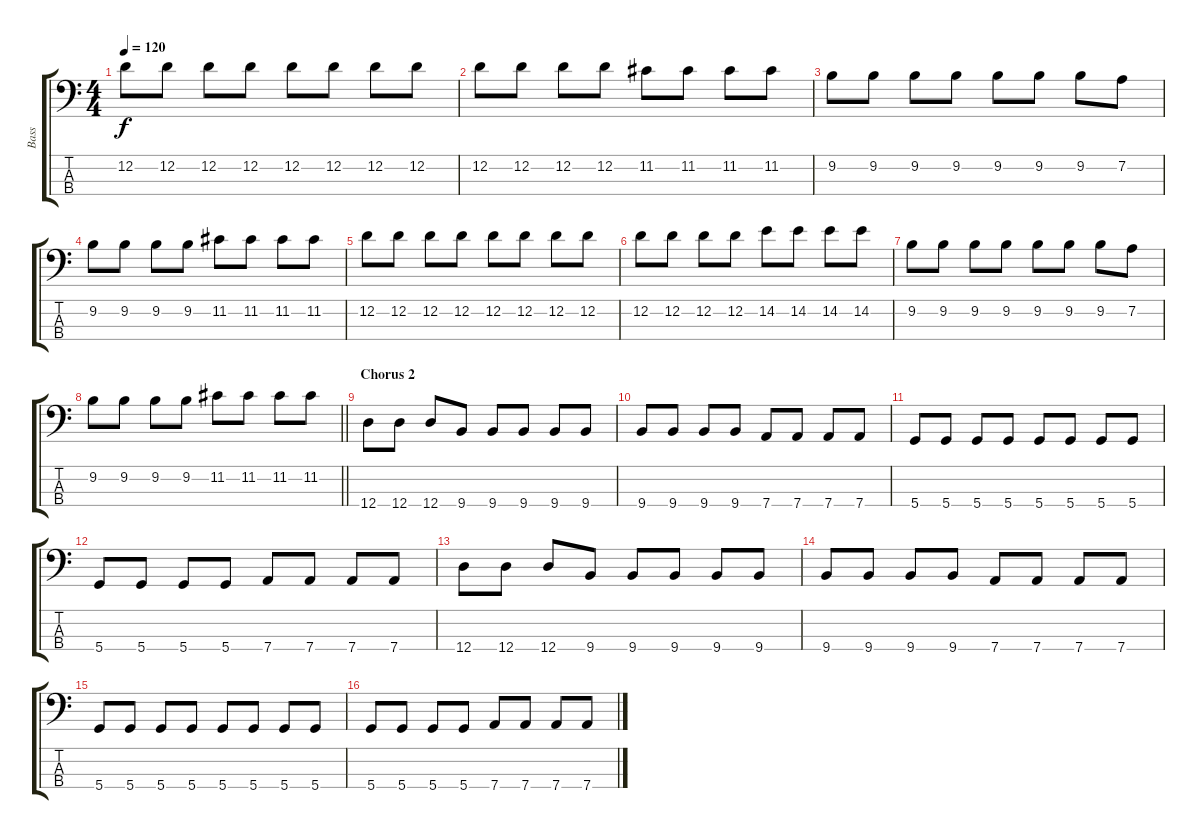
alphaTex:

\track ("Bass" "Bass") {instrument electricbasspick}
\staff {score tabs}
\tuning (G2 D2 A1 D1) {hide}
\ts (4 4)
\tempo 120
\clef f4
\ks c
12.2.8{dy f} 12.2.8 12.2.8 12.2.8 12.2.8 12.2.8 12.2.8 12.2.8 |
12.2.8 12.2.8 12.2.8 12.2.8 11.2.8 11.2.8 11.2.8 11.2.8 |
9.2.8 9.2.8 9.2.8 9.2.8 9.2.8 9.2.8 9.2.8 7.2.8 |
9.2.8 9.2.8 9.2.8 9.2.8 11.2.8 11.2.8 11.2.8 11.2.8 |
12.2.8 12.2.8 12.2.8 12.2.8 12.2.8 12.2.8 12.2.8 12.2.8 |
12.2.8 12.2.8 12.2.8 12.2.8 14.2.8 14.2.8 14.2.8 14.2.8 |
9.2.8 9.2.8 9.2.8 9.2.8 9.2.8 9.2.8 9.2.8 7.2.8 |
\barLineRight lightlight
9.2.8 9.2.8 9.2.8 9.2.8 11.2.8 11.2.8 11.2.8 11.2.8 |
\section ("" "Chorus 2")
12.4.8 12.4.8 12.4.8 9.4.8 9.4.8 9.4.8 9.4.8 9.4.8 |
9.4.8 9.4.8 9.4.8 9.4.8 7.4.8 7.4.8 7.4.8 7.4.8 |
5.4.8 5.4.8 5.4.8 5.4.8 5.4.8 5.4.8 5.4.8 5.4.8 |
5.4.8 5.4.8 5.4.8 5.4.8 7.4.8 7.4.8 7.4.8 7.4.8 |
12.4.8 12.4.8 12.4.8 9.4.8 9.4.8 9.4.8 9.4.8 9.4.8 |
9.4.8 9.4.8 9.4.8 9.4.8 7.4.8 7.4.8 7.4.8 7.4.8 |
5.4.8 5.4.8 5.4.8 5.4.8 5.4.8 5.4.8 5.4.8 5.4.8 |
5.4.8 5.4.8 5.4.8 5.4.8 7.4.8 7.4.8 7.4.8 7.4.8
